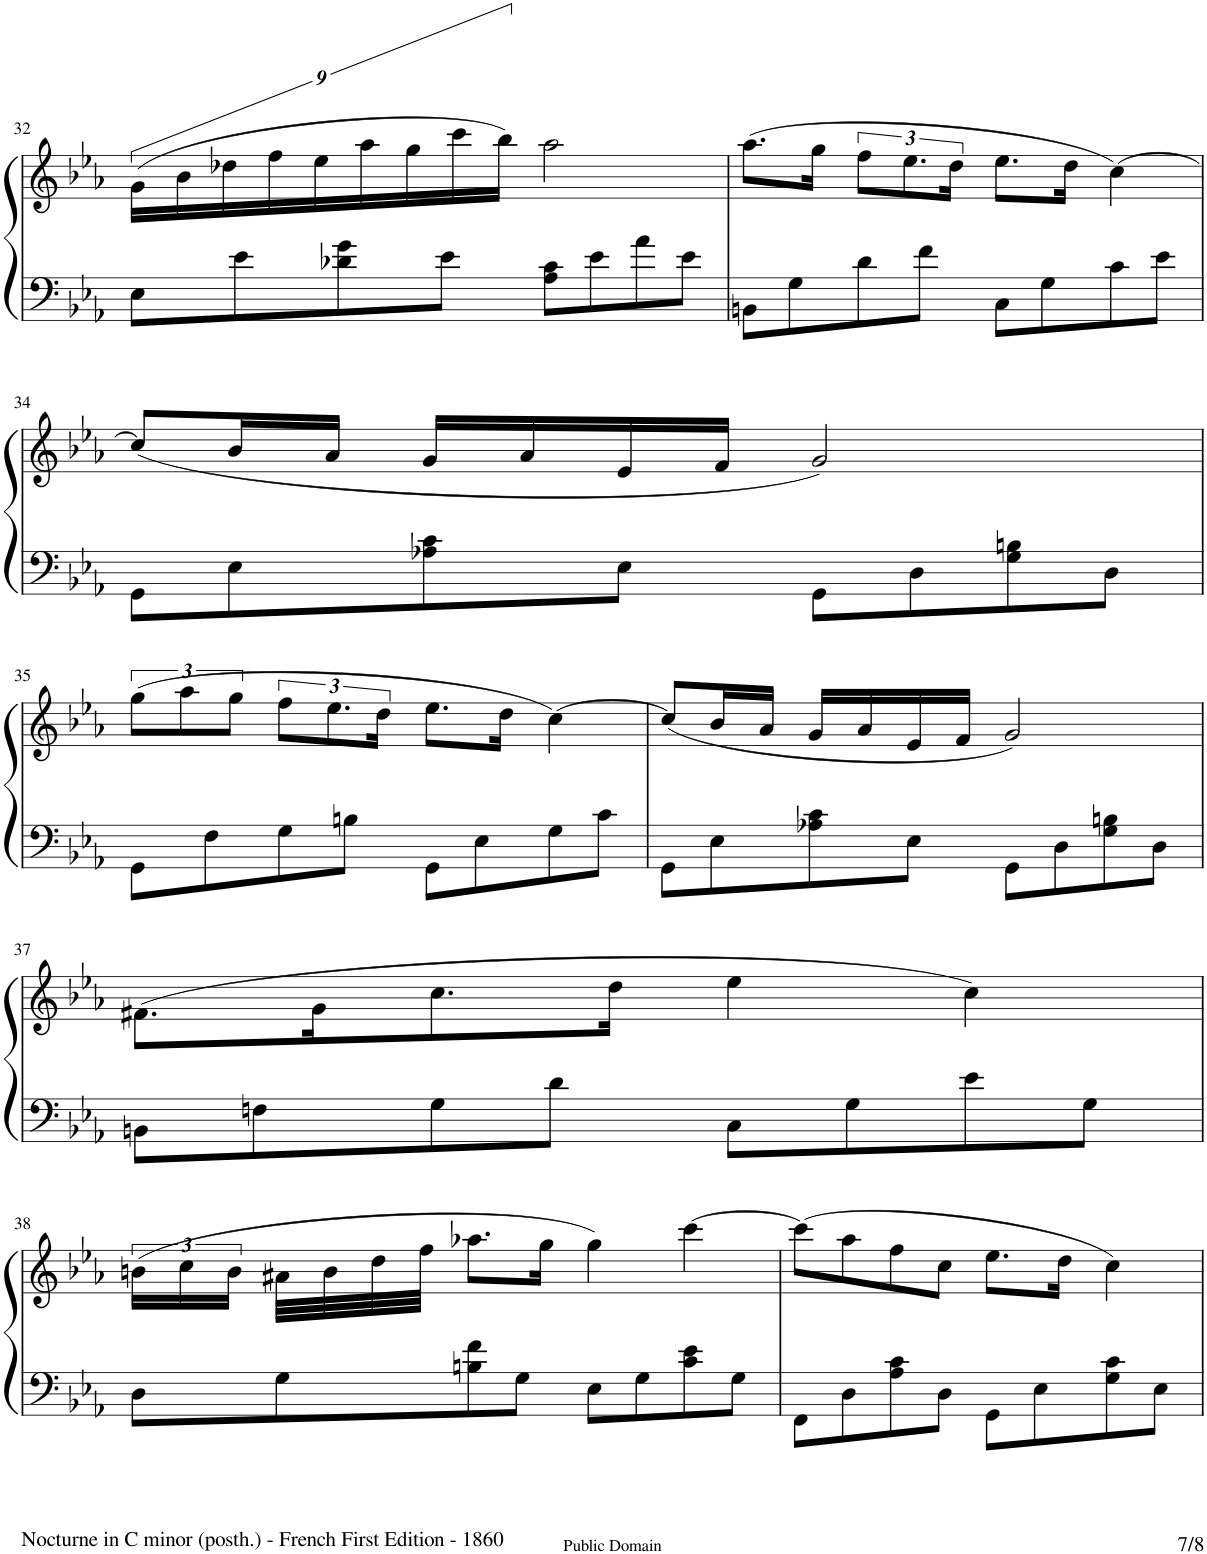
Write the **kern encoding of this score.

**kern	**kern
*part1	*part1
*staff2	*staff1
*I"Piano.	*
*I'Pno	*
!!LO:PB:g=z
*clefF4	*clefG2
*k[b-e-a-]	*k[b-e-a-]
*M4/4	*M4/4
*met(c)	*met(c)
=32	=32
8E-\L	(18g\LL
.	18b-\
.	18dd-X\
8e-\	.
.	18ff\
.	18ee-\
8d-X\ 8g\	.
.	18aa-\
.	18gg\
8e-\J	.
.	18ccc\
.	18bb-\JJ)
8A-\ 8c\L	2aa-\
8e-\	.
8a-\	.
8e-\J	.
=33	=33
8BBn\L	(8.aa-\L
8G\	.
.	16gg\Jk
8d\	12ff\L
.	12.ee-\
8f\J	.
.	24dd\Jk
8C\L	8.ee-\L
8G\	.
.	16dd\Jk
8c\	[4cc\)
8e-\J	.
!!LO:LB:g=z
=34	=34
8GG\L	(8cc/L]
8E-\	16b-/L
.	16a-/JJ
8A-X\ 8c\	16g/LL
.	16a-/
8E-\J	16e-/
.	16f/JJ
8GG\L	2g/)
8D\	.
8G\ 8Bn\	.
8D\J	.
!!LO:LB:g=z
=35	=35
8GG\L	(12gg\L
.	12aa-\
8F\	.
.	12gg\J
8G\	12ff\L
.	12.ee-\
8Bn\J	.
.	24dd\Jk
8GG\L	8.ee-\L
8E-\	.
.	16dd\Jk
8G\	[4cc\)
8c\J	.
=36	=36
8GG\L	(8cc/L]
8E-\	16b-/L
.	16a-/JJ
8A-X\ 8c\	16g/LL
.	16a-/
8E-\J	16e-/
.	16f/JJ
8GG\L	2g/)
8D\	.
8G\ 8Bn\	.
8D\J	.
!!LO:LB:g=z
=37	=37
8BBn\L	(8.f#X\L
8Fn\	.
.	16g\K
8G\	8.cc\
8d\J	.
.	16dd\Jk
8C\L	4ee-\
8G\	.
8e-\	4cc\)
8G\J	.
!!LO:LB:g=z
=38	=38
8D\L	(24bn\LL
.	24cc\
.	24b\JJ
8G\	32a#X\LLL
.	32b\
.	32dd\
.	32ff\JJJ
8Bn\ 8f\	8.aa-X\L
8G\J	.
.	16gg\Jk
8E-\L	4gg\)
8G\	.
8c\ 8e-\	[4ccc\
8G\J	.
=39	=39
8FF\L	(8ccc\L]
8D\	8aa-\
8A-\ 8c\	8ff\
8D\J	8cc\J
8GG\L	8.ee-\L
8E-\	.
.	16dd\Jk
8G\ 8c\	4cc\)
8E-\J	.
=	=
*-	*-
